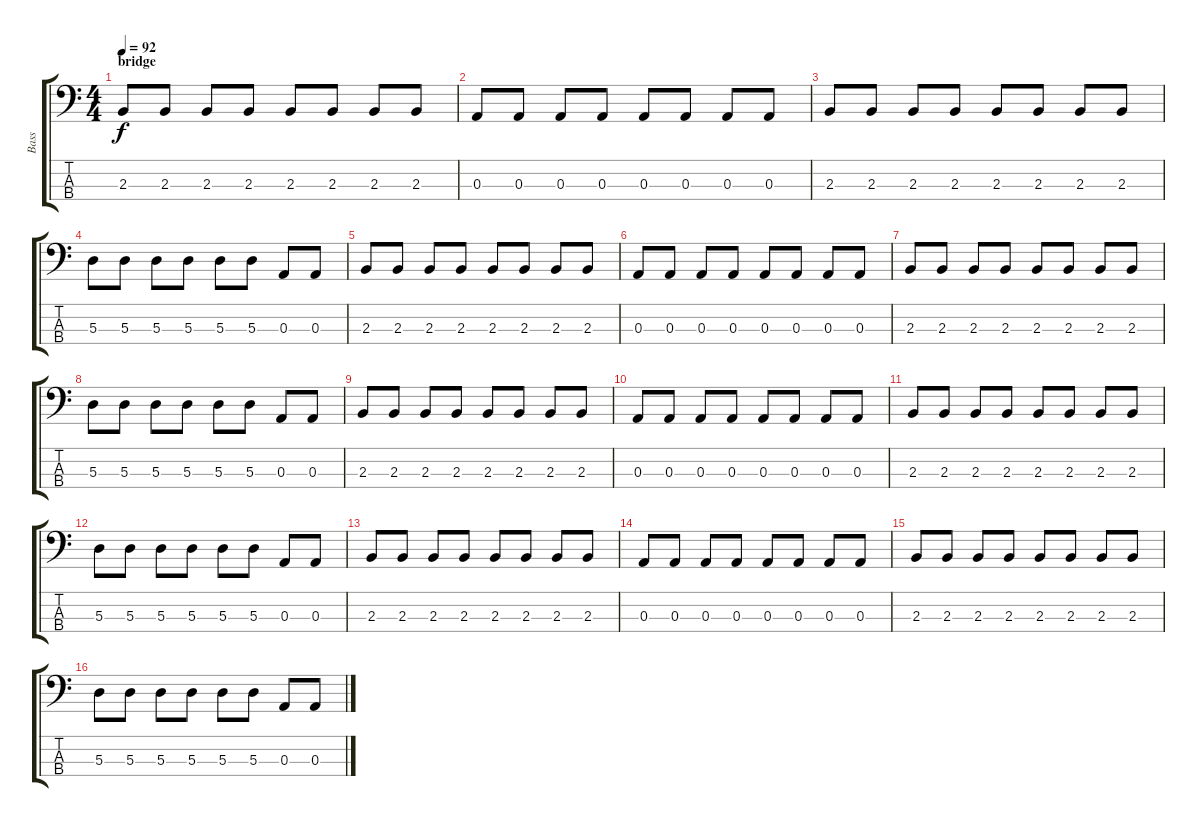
\track ("Bass" "Bass") {instrument electricbassfinger}
\staff {score tabs}
\tuning (G2 D2 A1 E1) {hide}
\ts (4 4)
\section ("" "bridge")
\tempo 92
\clef f4
\ks c
2.3.8{dy f} 2.3.8 2.3.8 2.3.8 2.3.8 2.3.8 2.3.8 2.3.8 |
0.3.8 0.3.8 0.3.8 0.3.8 0.3.8 0.3.8 0.3.8 0.3.8 |
2.3.8 2.3.8 2.3.8 2.3.8 2.3.8 2.3.8 2.3.8 2.3.8 |
5.3.8 5.3.8 5.3.8 5.3.8 5.3.8 5.3.8 0.3.8 0.3.8 |
2.3.8 2.3.8 2.3.8 2.3.8 2.3.8 2.3.8 2.3.8 2.3.8 |
0.3.8 0.3.8 0.3.8 0.3.8 0.3.8 0.3.8 0.3.8 0.3.8 |
2.3.8 2.3.8 2.3.8 2.3.8 2.3.8 2.3.8 2.3.8 2.3.8 |
5.3.8 5.3.8 5.3.8 5.3.8 5.3.8 5.3.8 0.3.8 0.3.8 |
2.3.8 2.3.8 2.3.8 2.3.8 2.3.8 2.3.8 2.3.8 2.3.8 |
0.3.8 0.3.8 0.3.8 0.3.8 0.3.8 0.3.8 0.3.8 0.3.8 |
2.3.8 2.3.8 2.3.8 2.3.8 2.3.8 2.3.8 2.3.8 2.3.8 |
5.3.8 5.3.8 5.3.8 5.3.8 5.3.8 5.3.8 0.3.8 0.3.8 |
2.3.8 2.3.8 2.3.8 2.3.8 2.3.8 2.3.8 2.3.8 2.3.8 |
0.3.8 0.3.8 0.3.8 0.3.8 0.3.8 0.3.8 0.3.8 0.3.8 |
2.3.8 2.3.8 2.3.8 2.3.8 2.3.8 2.3.8 2.3.8 2.3.8 |
5.3.8 5.3.8 5.3.8 5.3.8 5.3.8 5.3.8 0.3.8 0.3.8
